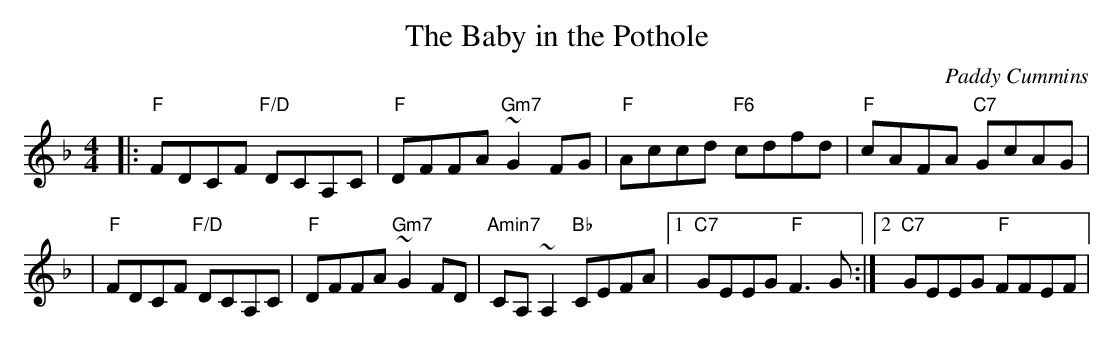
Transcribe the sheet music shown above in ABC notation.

X:1
T:The Baby in the Pothole
C:Paddy Cummins
M:4/4
L:1/8
K:F
|:"F"FDCF "F/D"DCA,C|"F"DFFA "Gm7"~G2 FG|"F"Accd "F6"cdfd|"F"cAFA "C7"GcAG|
|"F"FDCF "F/D"DCA,C|"F"DFFA "Gm7"~G2 FD|"Amin7"CA, ~A,2 "Bb"CEFA|1 "C7"GEEG "F"F3 G:|2 "C7"GEEG "F"FFEF|

|:"D5"D3 C ~D2 FG|Adde "Dm"f3 g|"Gmin7"afge "Bb"fdcA|"Amin7"AGED CG,A,C|
|"D5"D2 ^CE "A5"DA, ~A,2|"D"D^CDE "Dmin"FFFG|"C"Adde dcAG|1 "A"FGEC "D5"DCA,C:|2"Bb"FAGE "C7"cAGE|
